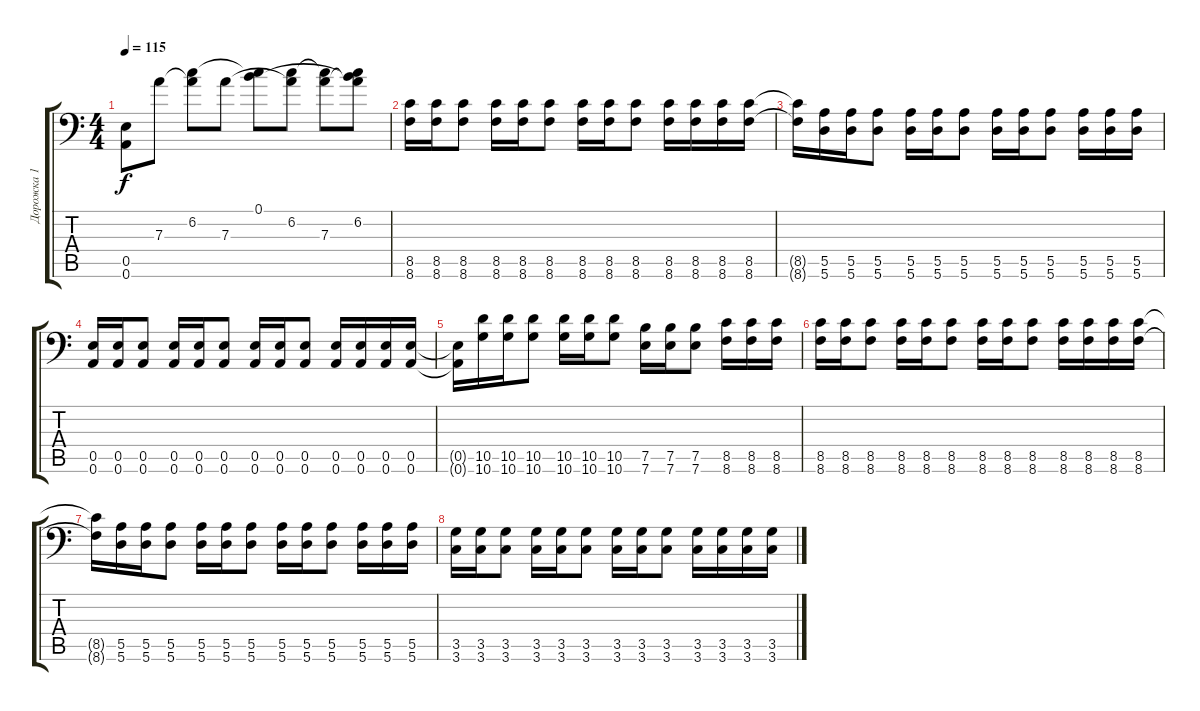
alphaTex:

\track ("Дорожка 1" "Дорожка 1") {instrument distortionguitar}
\staff {score tabs}
\tuning (B3 Gb3 D3 A2 E2 A1) {hide}
\ts (4 4)
\tempo 115
\clef f4
\ks c
(0.5{t} 0.6{t}).8{dy f} 7.3.8 (6.2 7.3{t}).8 7.3.8 (0.1 6.2{t}).8 (6.2 7.3{t}).8 (6.2{t} 7.3).8 (0.1{t} 6.2 7.3{t}).8 |
(8.5 8.6).16 (8.5 8.6).16 (8.5 8.6).8 (8.5 8.6).16 (8.5 8.6).16 (8.5 8.6).8 (8.5 8.6).16 (8.5 8.6).16 (8.5 8.6).8 (8.5 8.6).16 (8.5 8.6).16 (8.5 8.6).16 (8.5 8.6).16 |
(8.5{t} 8.6{t}).16 (5.5 5.6).16 (5.5 5.6).16 (5.5 5.6).8 (5.5 5.6).16 (5.5 5.6).16 (5.5 5.6).8 (5.5 5.6).16 (5.5 5.6).16 (5.5 5.6).8 (5.5 5.6).16 (5.5 5.6).16 (5.5 5.6).16 |
(0.5 0.6).16 (0.5 0.6).16 (0.5 0.6).8 (0.5 0.6).16 (0.5 0.6).16 (0.5 0.6).8 (0.5 0.6).16 (0.5 0.6).16 (0.5 0.6).8 (0.5 0.6).16 (0.5 0.6).16 (0.5 0.6).16 (0.5 0.6).16 |
(0.5{t} 0.6{t}).16 (10.5 10.6).16 (10.5 10.6).16 (10.5 10.6).8 (10.5 10.6).16 (10.5 10.6).16 (10.5 10.6).8 (7.5 7.6).16 (7.5 7.6).16 (7.5 7.6).8 (8.5 8.6).16 (8.5 8.6).16 (8.5 8.6).16 |
(8.5 8.6).16 (8.5 8.6).16 (8.5 8.6).8 (8.5 8.6).16 (8.5 8.6).16 (8.5 8.6).8 (8.5 8.6).16 (8.5 8.6).16 (8.5 8.6).8 (8.5 8.6).16 (8.5 8.6).16 (8.5 8.6).16 (8.5 8.6).16 |
(8.5{t} 8.6{t}).16 (5.5 5.6).16 (5.5 5.6).16 (5.5 5.6).8 (5.5 5.6).16 (5.5 5.6).16 (5.5 5.6).8 (5.5 5.6).16 (5.5 5.6).16 (5.5 5.6).8 (5.5 5.6).16 (5.5 5.6).16 (5.5 5.6).16 |
(3.5 3.6).16 (3.5 3.6).16 (3.5 3.6).8 (3.5 3.6).16 (3.5 3.6).16 (3.5 3.6).8 (3.5 3.6).16 (3.5 3.6).16 (3.5 3.6).8 (3.5 3.6).16 (3.5 3.6).16 (3.5 3.6).16 (3.5 3.6).16
